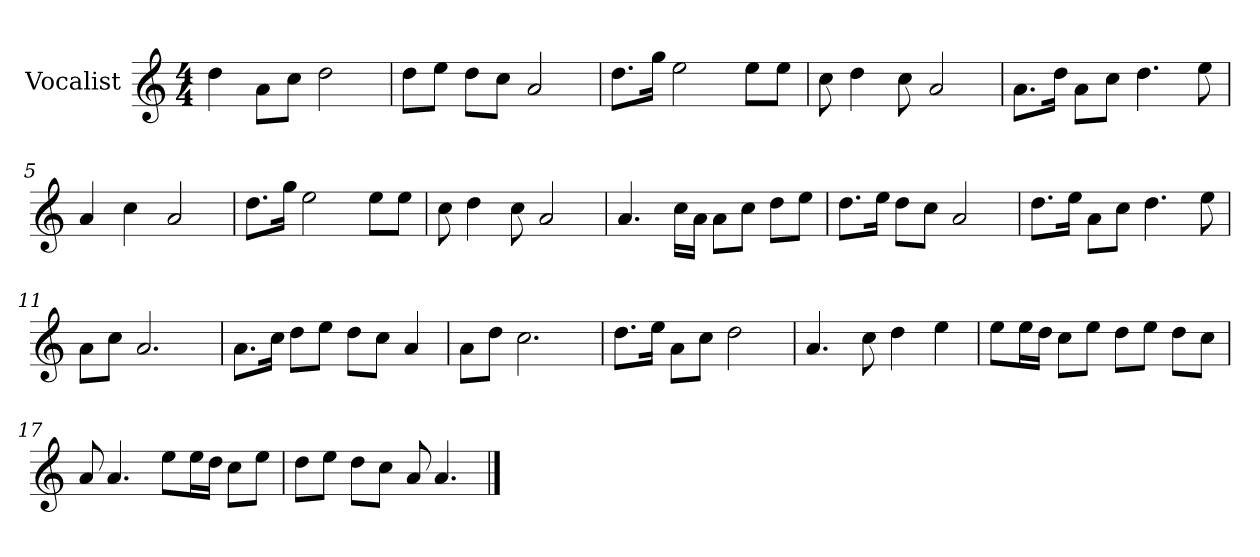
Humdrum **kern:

**kern
*part1
*staff1
*I"Vocalist
*k[]
*C:
*M4/4
=
4dd
8aL
8ccJ
2dd
=1
8ddL
8eeJ
8ddL
8ccJ
2a
=2
8.ddL
16ggJk
2ee
8eeL
8eeJ
=3
8cc
4dd
8cc
2a
=4
8.aL
16ddJk
8aL
8ccJ
4.dd
8ee
=5
4a
4cc
2a
=6
8.ddL
16ggJk
2ee
8eeL
8eeJ
=7
8cc
4dd
8cc
2a
=8
4.a
16ccLL
16aJJ
8aL
8ccJ
8ddL
8eeJ
=9
8.ddL
16eeJk
8ddL
8ccJ
2a
=10
8.ddL
16eeJk
8aL
8ccJ
4.dd
8ee
=11
8aL
8ccJ
2.a
=12
8.aL
16ccJk
8ddL
8eeJ
8ddL
8ccJ
4a
=13
8aL
8ddJ
2.cc
=14
8.ddL
16eeJk
8aL
8ccJ
2dd
=15
4.a
8cc
4dd
4ee
=16
8eeL
16eeL
16ddJJ
8ccL
8eeJ
8ddL
8eeJ
8ddL
8ccJ
=17
8a
4.a
8eeL
16eeL
16ddJJ
8ccL
8eeJ
=18
8ddL
8eeJ
8ddL
8ccJ
8a
4.a
==
*-
